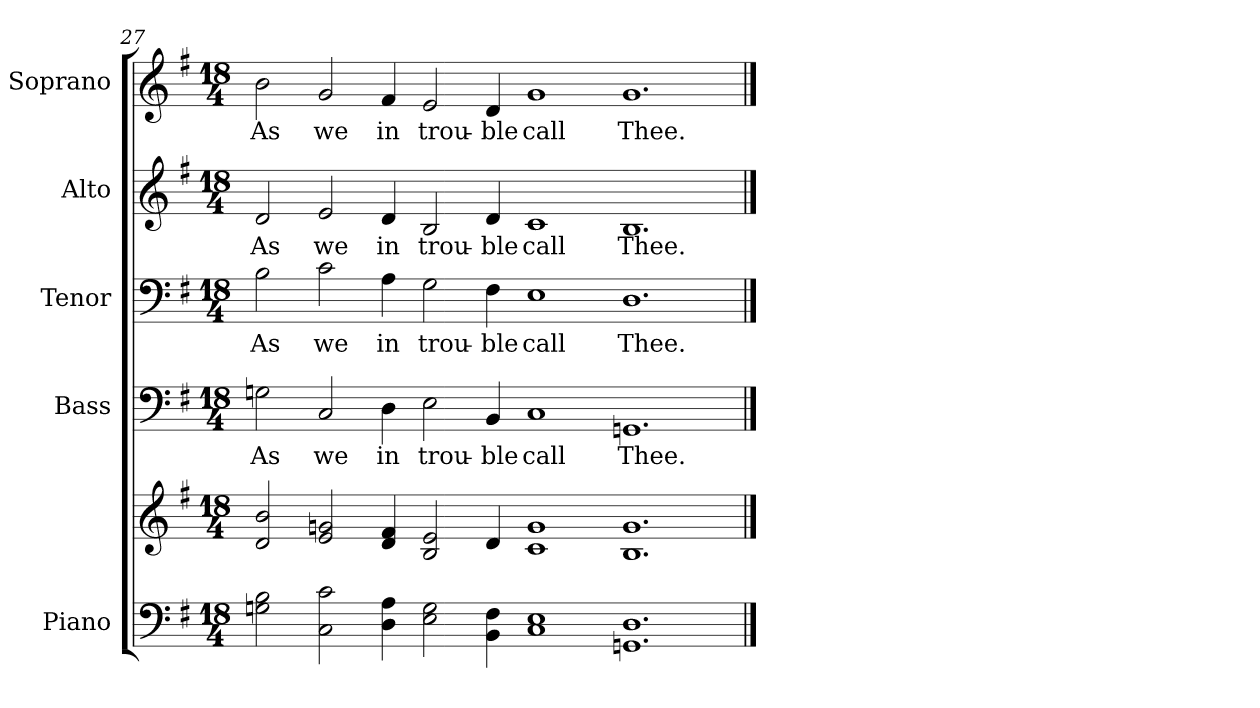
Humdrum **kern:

**kern	**kern	**kern	**text	**kern	**text	**kern	**text	**kern	**text
*part5	*part5	*part4	*part4	*part3	*part3	*part2	*part2	*part1	*part1
*staff6	*staff5	*staff4	*staff4	*staff3	*staff3	*staff2	*staff2	*staff1	*staff1
*I"Piano	*	*I"Bass	*	*I"Tenor	*	*I"Alto	*	*I"Soprano	*
*I'Pno.	*	*I'B.	*	*I'T.	*	*I'A.	*	*I'S.	*
!!LO:PB:g=z
*clefF4	*clefG2	*clefF4	*	*clefF4	*	*clefG2	*	*clefG2	*
*k[f#]	*k[f#]	*k[f#]	*	*k[f#]	*	*k[f#]	*	*k[f#]	*
*G:	*G:	*G:	*	*G:	*	*G:	*	*G:	*
*M18/4	*M18/4	*M18/4	*	*M18/4	*	*M18/4	*	*M18/4	*
=27	=27	=27	=27	=27	=27	=27	=27	=27	=27
!	!	!	!LO:LY:b:color=#000000	!	!	!	!	!	!
!	!	!	!	!	!LO:LY:b:color=#000000	!	!	!	!
!	!	!	!	!	!	!	!LO:LY:b:color=#000000	!	!
!	!	!	!	!	!	!	!	!	!LO:LY:b:color=#000000
2Gni\ 2Bi	2di/ 2bi	2Gni\	As	2Bi\	As	2di/	As	2bi\	As
!	!	!	!LO:LY:b:color=#000000	!	!	!	!	!	!
!	!	!	!	!	!LO:LY:b:color=#000000	!	!	!	!
!	!	!	!	!	!	!	!LO:LY:b:color=#000000	!	!
!	!	!	!	!	!	!	!	!	!LO:LY:b:color=#000000
2Ci\ 2ci	2ei/ 2gni	2Ci/	we	2ci\	we	2ei/	we	2gi/	we
!	!	!	!LO:LY:b:color=#000000	!	!	!	!	!	!
!	!	!	!	!	!LO:LY:b:color=#000000	!	!	!	!
!	!	!	!	!	!	!	!LO:LY:b:color=#000000	!	!
!	!	!	!	!	!	!	!	!	!LO:LY:b:color=#000000
4Di\ 4Ai	4di/ 4f#i	4Di\	in	4Ai\	in	4di/	in	4f#i/	in
!	!	!	!LO:LY:b:color=#000000	!	!	!	!	!	!
!	!	!	!	!	!LO:LY:b:color=#000000	!	!	!	!
!	!	!	!	!	!	!	!LO:LY:b:color=#000000	!	!
!	!	!	!	!	!	!	!	!	!LO:LY:b:color=#000000
2Ei\ 2Gi	2Bi/ 2ei	2Ei\	trou-	2Gi\	trou-	2Bi/	trou-	2ei/	trou-
!	!	!	!LO:LY:b:color=#000000	!	!	!	!	!	!
!	!	!	!	!	!LO:LY:b:color=#000000	!	!	!	!
!	!	!	!	!	!	!	!LO:LY:b:color=#000000	!	!
!	!	!	!	!	!	!	!	!	!LO:LY:b:color=#000000
4BBi\ 4F#i	4di/	4BBi/	-ble	4F#i\	-ble	4di/	-ble	4di/	-ble
!	!	!	!LO:LY:b:color=#000000	!	!	!	!	!	!
!	!	!	!	!	!LO:LY:b:color=#000000	!	!	!	!
!	!	!	!	!	!	!	!LO:LY:b:color=#000000	!	!
!	!	!	!	!	!	!	!	!	!LO:LY:b:color=#000000
1Ci 1Ei	1ci 1gi	1Ci	call	1Ei	call	1ci	call	1gi	call
!	!	!	!LO:LY:b:color=#000000	!	!	!	!	!	!
!	!	!	!	!	!LO:LY:b:color=#000000	!	!	!	!
!	!	!	!	!	!	!	!LO:LY:b:color=#000000	!	!
!	!	!	!	!	!	!	!	!	!LO:LY:b:color=#000000
1.GGni 1.Di	1.Bi 1.gi	1.GGni	Thee.	1.Di	Thee.	1.Bi	Thee.	1.gi	Thee.
==	==	==	==	==	==	==	==	==	==
*-	*-	*-	*-	*-	*-	*-	*-	*-	*-
